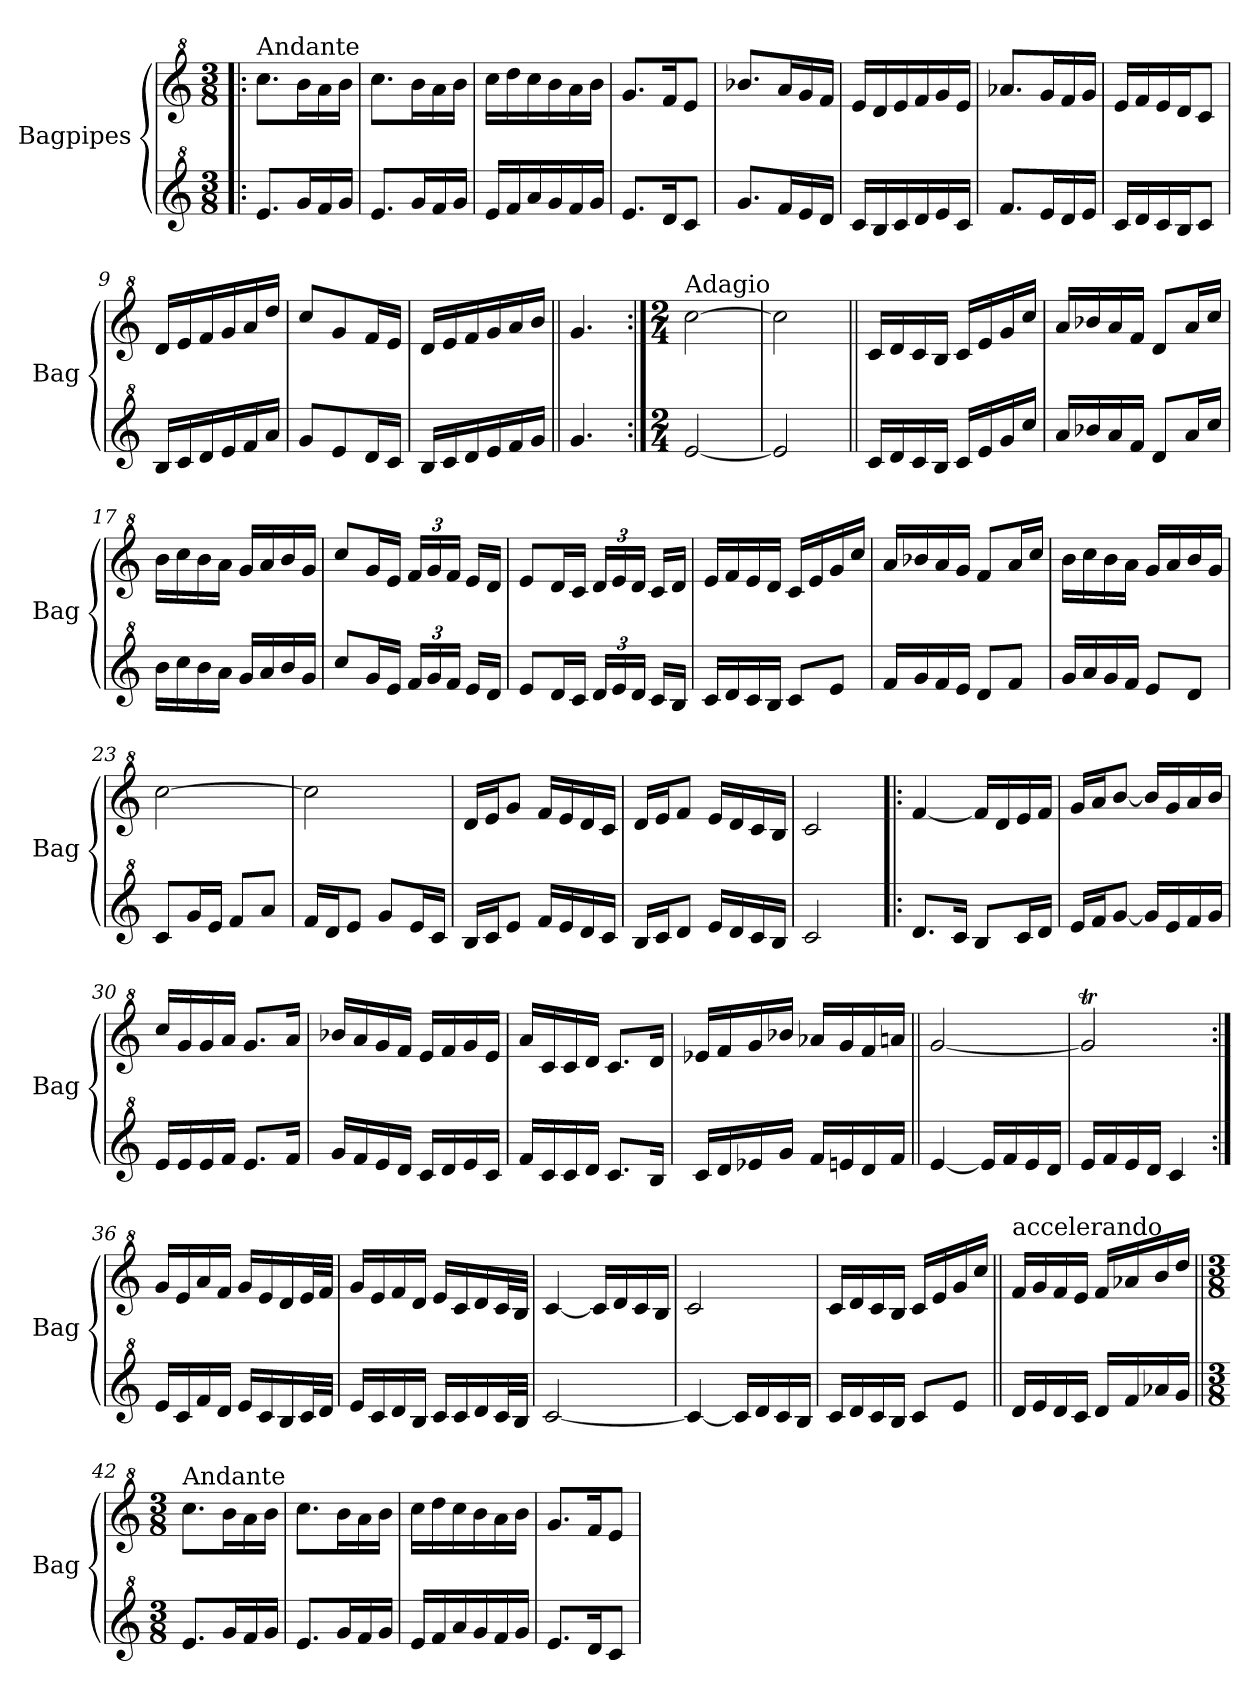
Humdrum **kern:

**kern	**kern
*part2	*part1
*staff2	*staff1
*I"Bagpipes	*I"Bagpipes
*I'Bag	*I'Bag
*clefG^2	*clefG^2
*k[]	*k[]
*C:	*C:
*M3/8	*M3/8
=1!|:	=1!|:
!	!LO:TX:a:t=Andante
8.ee/L	8.ccc\L
16gg/L	16bb\L
16ff/	16aa\
16gg/JJ	16bb\JJ
=2	=2
8.ee/L	8.ccc\L
16gg/L	16bb\L
16ff/	16aa\
16gg/JJ	16bb\JJ
=3	=3
16ee/LL	16ccc\LL
16ff/	16ddd\
16aa/	16ccc\
16gg/	16bb\
16ff/	16aa\
16gg/JJ	16bb\JJ
=4	=4
8.ee/L	8.gg/L
16dd/K	16ff/K
8cc/J	8ee/J
=5	=5
8.gg/L	8.bb-X/L
16ff/L	16aa/L
16ee/	16gg/
16dd/JJ	16ff/JJ
=6	=6
16cc/LL	16ee/LL
16b/	16dd/
16cc/	16ee/
16dd/	16ff/
16ee/	16gg/
16cc/JJ	16ee/JJ
=7	=7
8.ff/L	8.aa-X/L
16ee/L	16gg/L
16dd/	16ff/
16ee/JJ	16gg/JJ
=8	=8
16cc/LL	16ee/LL
16dd/	16ff/
16cc/	16ee/
16b/J	16dd/J
8cc/J	8cc/J
!!LO:LB:g=z
=9	=9
16b/LL	16dd/LL
16cc/	16ee/
16dd/	16ff/
16ee/	16gg/
16ff/	16aa/
16aa/JJ	16ddd/JJ
=10	=10
8gg/L	8ccc/L
8ee/	8gg/
16dd/L	16ff/L
16cc/JJ	16ee/JJ
=11	=11
16b/LL	16dd/LL
16cc/	16ee/
16dd/	16ff/
16ee/	16gg/
16ff/	16aa/
16gg/JJ	16bb/JJ
=12||	=12||
4.gg/	4.gg/
=13:|!	=13:|!
*M2/4	*M2/4
!	!LO:TX:a:t=Adagio
[2ee/	[2ccc\
=14	=14
2ee/]	2ccc\]
=15||	=15||
16cc/LL	16cc/LL
16dd/	16dd/
16cc/	16cc/
16b/JJ	16b/JJ
16cc/LL	16cc/LL
16ee/	16ee/
16gg/	16gg/
16ccc/JJ	16ccc/JJ
=16	=16
16aa/LL	16aa/LL
16bb-X/	16bb-X/
16aa/	16aa/
16ff/JJ	16ff/JJ
8dd/L	8dd/L
16aa/L	16aa/L
16ccc/JJ	16ccc/JJ
!!LO:LB:g=z
=17	=17
16bb\LL	16bb\LL
16ccc\	16ccc\
16bb\	16bb\
16aa\JJ	16aa\JJ
16gg/LL	16gg/LL
16aa/	16aa/
16bb/	16bb/
16gg/JJ	16gg/JJ
=18	=18
8ccc/L	8ccc/L
16gg/L	16gg/L
16ee/JJ	16ee/JJ
*Xbrackettup	*Xbrackettup
24ff/LL	24ff/LL
24gg/	24gg/
24ff/JJ	24ff/JJ
16ee/LL	16ee/LL
16dd/JJ	16dd/JJ
=19	=19
8ee/L	8ee/L
16dd/L	16dd/L
16cc/JJ	16cc/JJ
24dd/LL	24dd/LL
24ee/	24ee/
24dd/JJ	24dd/JJ
16cc/LL	16cc/LL
16b/JJ	16dd/JJ
=20	=20
16cc/LL	16ee/LL
16dd/	16ff/
16cc/	16ee/
16b/JJ	16dd/JJ
8cc/L	16cc/LL
.	16ee/
8ee/J	16gg/
.	16ccc/JJ
=21	=21
16ff/LL	16aa/LL
16gg/	16bb-X/
16ff/	16aa/
16ee/JJ	16gg/JJ
8dd/L	8ff/L
8ff/J	16aa/L
.	16ccc/JJ
=22	=22
16gg/LL	16bb\LL
16aa/	16ccc\
16gg/	16bb\
16ff/JJ	16aa\JJ
8ee/L	16gg/LL
.	16aa/
8dd/J	16bb/
.	16gg/JJ
!!LO:LB:g=z
=23	=23
8cc/L	[2ccc\
16gg/L	.
16ee/JJ	.
8ff/L	.
8aa/J	.
=24	=24
16ff/LL	2ccc\]
16dd/J	.
8ee/J	.
8gg/L	.
16ee/L	.
16cc/JJ	.
=25	=25
16b/LL	16dd/LL
16cc/J	16ee/J
8ee/J	8gg/J
16ff/LL	16ff/LL
16ee/	16ee/
16dd/	16dd/
16cc/JJ	16cc/JJ
=26	=26
16b/LL	16dd/LL
16cc/J	16ee/J
8dd/J	8ff/J
16ee/LL	16ee/LL
16dd/	16dd/
16cc/	16cc/
16b/JJ	16b/JJ
=27	=27
2cc/	2cc/
=28!|:	=28!|:
8.dd/L	[4ff/
16cc/Jk	.
8b/L	16ff/LL]
.	16dd/
16cc/L	16ee/
16dd/JJ	16ff/JJ
=29	=29
16ee/LL	16gg/LL
16ff/J	16aa/J
[8gg/J	[8bb/J
16gg/LL]	16bb/LL]
16ee/	16gg/
16ff/	16aa/
16gg/JJ	16bb/JJ
!!LO:LB:g=z
=30	=30
16ee/LL	16ccc/LL
16ee/	16gg/
16ee/	16gg/
16ff/JJ	16aa/JJ
8.ee/L	8.gg/L
16ff/Jk	16aa/Jk
=31	=31
16gg/LL	16bb-X/LL
16ff/	16aa/
16ee/	16gg/
16dd/JJ	16ff/JJ
16cc/LL	16ee/LL
16dd/	16ff/
16ee/	16gg/
16cc/JJ	16ee/JJ
=32	=32
16ff/LL	16aa/LL
16cc/	16cc/
16cc/	16cc/
16dd/JJ	16dd/JJ
8.cc/L	8.cc/L
16b/Jk	16dd/Jk
=33	=33
16cc/LL	16ee-X/LL
16dd/	16ff/
16ee-X/	16gg/
16gg/JJ	16bb-X/JJ
16ff/LL	16aa-X/LL
16een/	16gg/
16dd/	16ff/
16ff/JJ	16aan/JJ
=34||	=34||
[4ee/	[2gg/
16ee/LL]	.
16ff/	.
16ee/	.
16dd/JJ	.
=35	=35
16ee/LL	2ggT/]
16ff/	.
16ee/	.
16dd/JJ	.
4cc/	.
!!LO:LB:g=z
=36:|!	=36:|!
16ee/LL	16gg/LL
16cc/	16ee/
16ff/	16aa/
16dd/JJ	16ff/JJ
16ee/LL	16gg/LL
16cc/	16ee/
16b/	16dd/
32cc/L	32ee/L
32dd/JJJ	32ff/JJJ
=37	=37
16ee/LL	16gg/LL
16cc/	16ee/
16dd/	16ff/
16b/JJ	16dd/JJ
16cc/LL	16ee/LL
16cc/	16cc/
16dd/	16dd/
32cc/L	32cc/L
32b/JJJ	32b/JJJ
=38	=38
[2cc/	[4cc/
.	16cc/LL]
.	16dd/
.	16cc/
.	16b/JJ
=39	=39
4cc/_	2cc/
16cc/LL]	.
16dd/	.
16cc/	.
16b/JJ	.
=40	=40
16cc/LL	16cc/LL
16dd/	16dd/
16cc/	16cc/
16b/JJ	16b/JJ
8cc/L	16cc/LL
.	16ee/
8ee/J	16gg/
.	16ccc/JJ
=41||	=41||
!	!LO:TX:a:t=accelerando
16dd/LL	16ff/LL
16ee/	16gg/
16dd/	16ff/
16cc/JJ	16ee/JJ
16dd/LL	16ff/LL
16ff/	16aa-X/
16aa-X/	16bb/
16gg/JJ	16ddd/JJ
!!LO:PB:g=z
=42||	=42||
*M3/8	*M3/8
!	!LO:TX:a:t=Andante
8.ee/L	8.ccc\L
16gg/L	16bb\L
16ff/	16aa\
16gg/JJ	16bb\JJ
=43	=43
8.ee/L	8.ccc\L
16gg/L	16bb\L
16ff/	16aa\
16gg/JJ	16bb\JJ
=44	=44
16ee/LL	16ccc\LL
16ff/	16ddd\
16aa/	16ccc\
16gg/	16bb\
16ff/	16aa\
16gg/JJ	16bb\JJ
=45	=45
8.ee/L	8.gg/L
16dd/K	16ff/K
8cc/J	8ee/J
=	=
*-	*-
